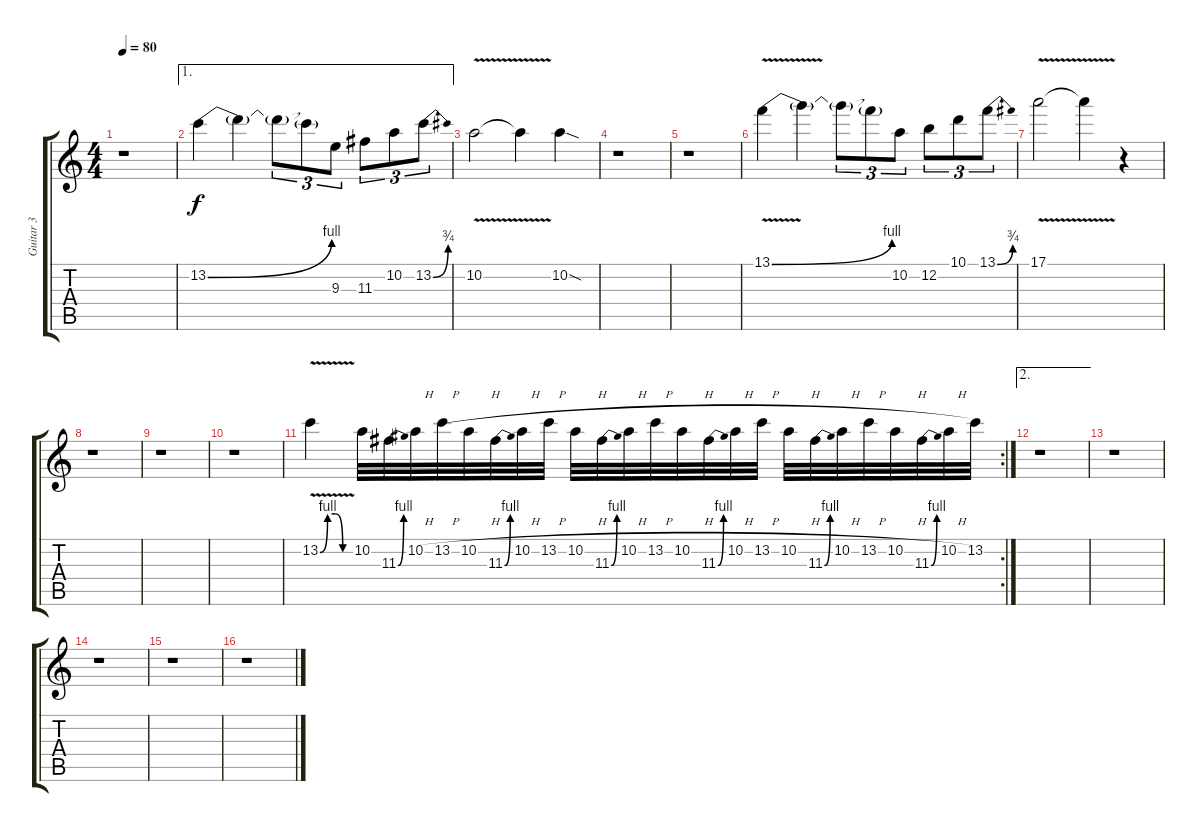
\track ("Guitar 3" "Guitar 3") {instrument distortionguitar}
\staff {score tabs}
\tuning (E4 B3 G3 D3 A2 E2) {hide}
\ts (4 4)
\tempo 80
\clef g2
\ks c
r.1{dy f} |
\ae 1
13.2{be (bend 0 0 60 4)}.4 13.2{t}.4 13.2{t}.8{tu (3 2)} 13.2{t}.8{tu (3 2)} 9.3.8{tu (3 2)} 11.3.8{tu (3 2)} 10.2.8{tu (3 2)} 13.2{be (bend 0 0 60 3)}.8{tu (3 2)} |
10.2{v}.2 10.2{t}.4 10.2{sod}.4 |
r.1 |
r.1 |
13.1{be (bend 0 0 60 4) v}.4 13.1{t}.4 13.1{t}.8{tu (3 2)} 13.1{t}.8{tu (3 2)} 10.2.8{tu (3 2)} 12.2.8{tu (3 2)} 10.1.8{tu (3 2)} 13.1{be (bend 0 0 60 3)}.8{tu (3 2)} |
17.1{v}.2 17.1{t}.4 r.4 |
r.1 |
r.1 |
r.1 |
\rc 2
13.2{be (custom 0 0 15 4 30 4 45 0 60 0) v}.4 10.2.32 11.3{be (bend 0 0 60 4)}.32 10.2{h}.32 13.2{h}.32 10.2{h}.32 11.3{be (bend 0 0 60 4)}.32 10.2{h}.32 13.2{h}.32 10.2{h}.32 11.3{be (bend 0 0 60 4)}.32 10.2{h}.32 13.2{h}.32 10.2{h}.32 11.3{be (bend 0 0 60 4)}.32 10.2{h}.32 13.2{h}.32 10.2{h}.32 11.3{be (bend 0 0 60 4)}.32 10.2{h}.32 13.2{h}.32 10.2{h}.32 11.3{be (bend 0 0 60 4)}.32 10.2{h}.32 13.2.32 |
\ae 2
r.1 |
r.1 |
r.1 |
r.1 |
r.1
